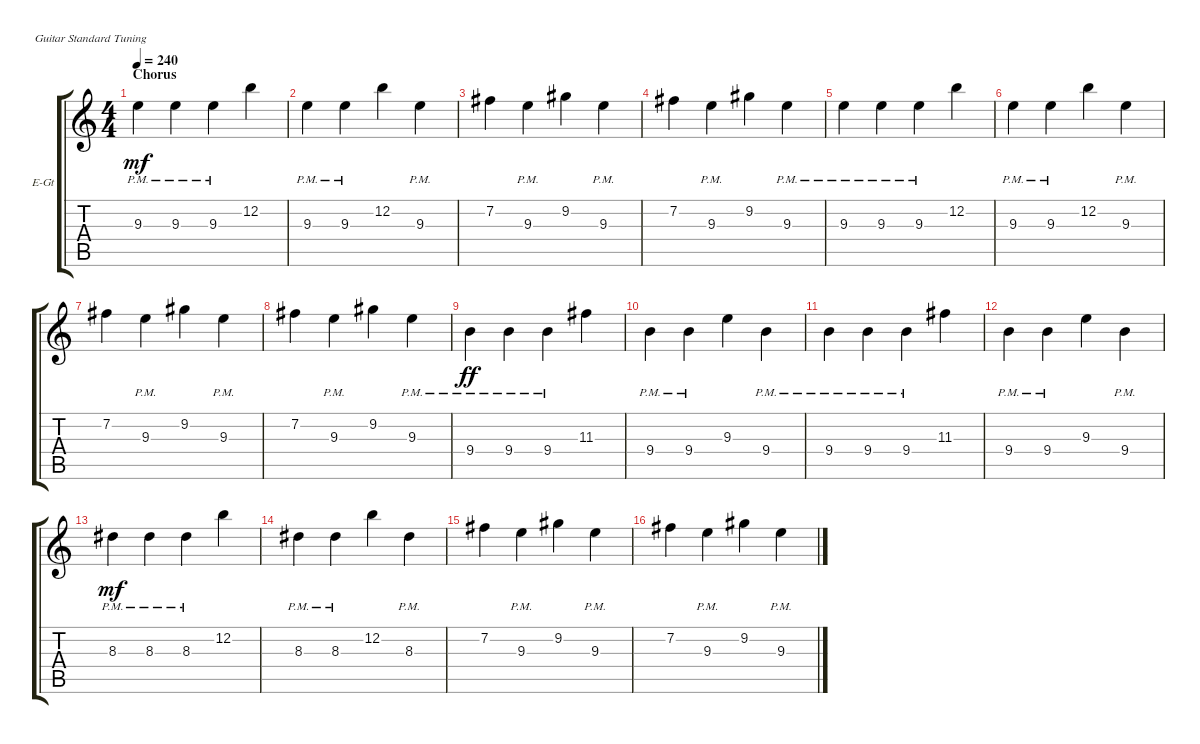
\defaultSystemsLayout 4
\bracketExtendMode groupsimilarinstruments
\firstSystemTrackNameOrientation horizontal
\otherSystemsTrackNameOrientation horizontal
\track ("Lead Guitar" "E-Gt") {instrument overdrivenguitar}
\staff {score tabs}
\tuning (E4 B3 G3 D3 A2 E2)
\ts (4 4)
\section ("" "Chorus")
\tempo 240
\clef g2
\ks c
9.3{pm}.4{dy mf} 9.3{pm}.4 9.3{pm}.4 12.2.4 |
9.3{pm}.4 9.3{pm}.4 12.2.4 9.3{pm}.4 |
7.2.4 9.3{pm}.4 9.2.4 9.3{pm}.4 |
7.2.4 9.3{pm}.4 9.2.4 9.3{pm}.4 |
9.3{pm}.4 9.3{pm}.4 9.3{pm}.4 12.2.4 |
9.3{pm}.4 9.3{pm}.4 12.2.4 9.3{pm}.4 |
7.2.4 9.3{pm}.4 9.2.4 9.3{pm}.4 |
7.2.4 9.3{pm}.4 9.2.4 9.3{pm}.4 |
9.4{pm}.4{dy ff} 9.4{pm}.4 9.4{pm}.4 11.3.4 |
9.4{pm}.4 9.4{pm}.4 9.3.4 9.4{pm}.4 |
9.4{pm}.4 9.4{pm}.4 9.4{pm}.4 11.3.4 |
9.4{pm}.4 9.4{pm}.4 9.3.4 9.4{pm}.4 |
8.3{pm}.4{dy mf} 8.3{pm}.4 8.3{pm}.4 12.2.4 |
8.3{pm}.4 8.3{pm}.4 12.2.4 8.3{pm}.4 |
7.2.4 9.3{pm}.4 9.2.4 9.3{pm}.4 |
7.2.4 9.3{pm}.4 9.2.4 9.3{pm}.4
